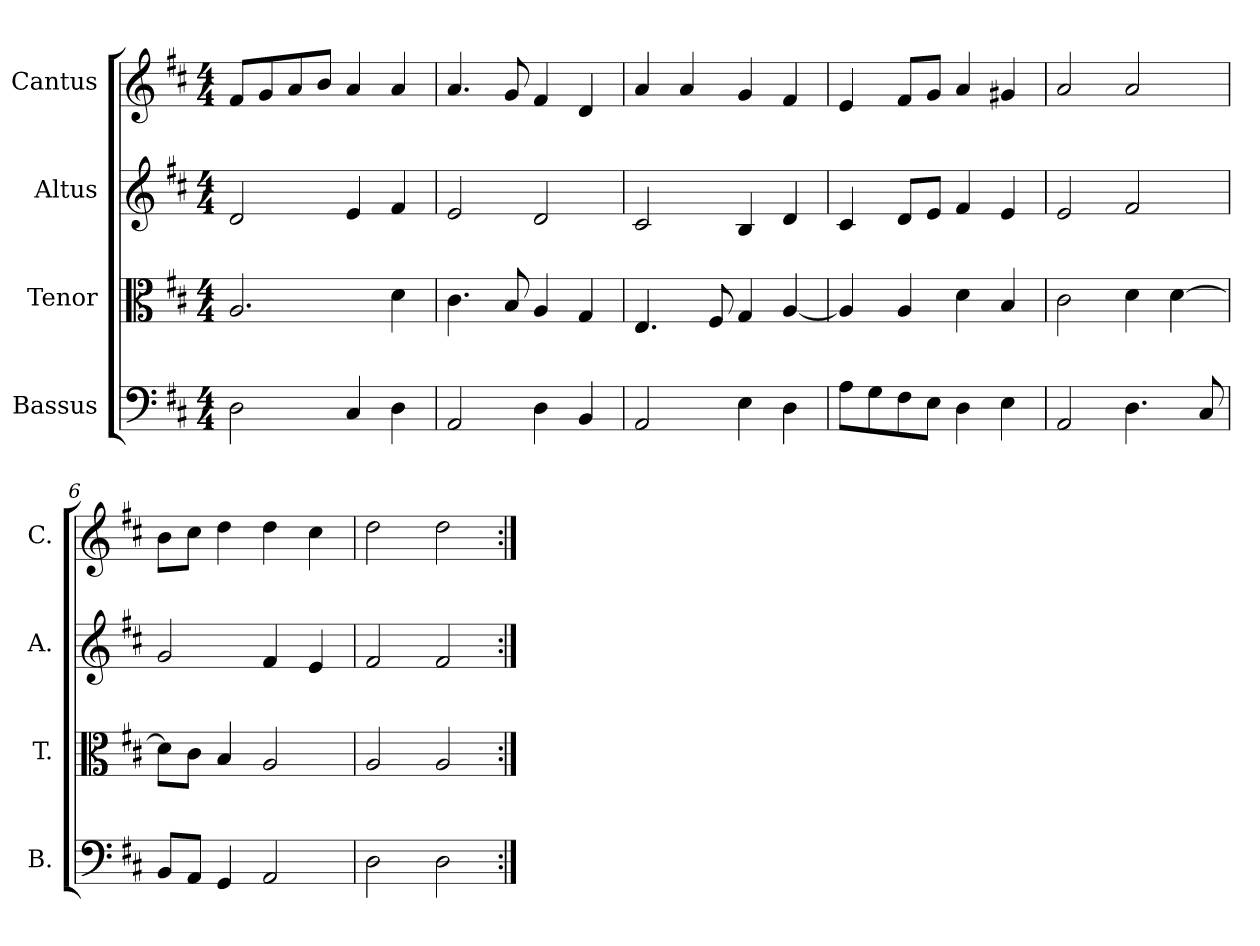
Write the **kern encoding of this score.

**kern	**kern	**kern	**kern
*part4	*part3	*part2	*part1
*staff4	*staff3	*staff2	*staff1
*I"Bassus	*I"Tenor	*I"Altus	*I"Cantus
*I'B.	*I'T.	*I'A.	*I'C.
*clefF4	*clefC3	*clefG2	*clefG2
*k[f#c#]	*k[f#c#]	*k[f#c#]	*k[f#c#]
*D:	*D:	*D:	*D:
*M4/4	*M4/4	*M4/4	*M4/4
=1	=1	=1	=1
2D\	2.A/	2d/	8f#/L
.	.	.	8g/
.	.	.	8a/
.	.	.	8b/J
4C#/	.	4e/	4a/
4D\	4d\	4f#/	4a/
=2	=2	=2	=2
2AA/	4.c#\	2e/	4.a/
.	8B/	.	8g/
4D\	4A/	2d/	4f#/
4BB/	4G/	.	4d/
=3	=3	=3	=3
2AA/	4.E/	2c#/	4a/
.	.	.	4a/
.	8F#/	.	.
4E\	4G/	4B/	4g/
4D\	[4A/	4d/	4f#/
=4	=4	=4	=4
8A\L	4A/]	4c#/	4e/
8G\	.	.	.
8F#\	4A/	8d/L	8f#/L
8E\J	.	8e/J	8g/J
4D\	4d\	4f#/	4a/
4E\	4B/	4e/	4g#X/
=5	=5	=5	=5
2AA/	2c#\	2e/	2a/
4.D\	4d\	2f#/	2a/
.	[4d\	.	.
8C#/	.	.	.
=6	=6	=6	=6
8BB/L	8d\L]	2g/	8b\L
8AA/J	8c#\J	.	8cc#\J
4GG/	4B/	.	4dd\
2AA/	2A/	4f#/	4dd\
.	.	4e/	4cc#\
=7	=7	=7	=7
2D\	2A/	2f#/	2dd\
2D\	2A/	2f#/	2dd\
=:|!	=:|!	=:|!	=:|!
*-	*-	*-	*-
